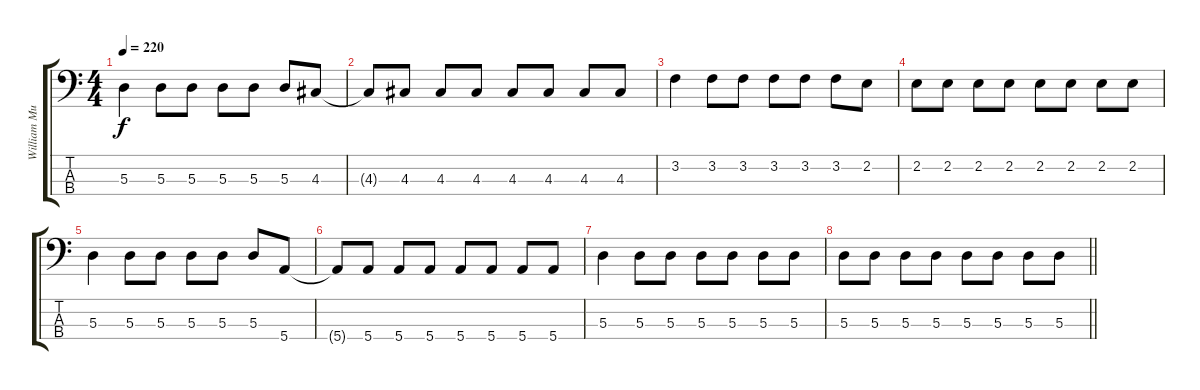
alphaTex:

\track ("William Murderface (Bass Guitar)" "William Mu") {instrument electricbassfinger}
\staff {score tabs}
\tuning (G2 D2 A1 E1) {hide}
\ts (4 4)
\tempo 220
\clef f4
\ks c
5.3.4{dy f} 5.3.8 5.3.8 5.3.8 5.3.8 5.3.8 4.3.8 |
4.3{t}.8 4.3.8 4.3.8 4.3.8 4.3.8 4.3.8 4.3.8 4.3.8 |
3.2.4 3.2.8 3.2.8 3.2.8 3.2.8 3.2.8 2.2.8 |
2.2.8 2.2.8 2.2.8 2.2.8 2.2.8 2.2.8 2.2.8 2.2.8 |
5.3.4 5.3.8 5.3.8 5.3.8 5.3.8 5.3.8 5.4.8 |
5.4{t}.8 5.4.8 5.4.8 5.4.8 5.4.8 5.4.8 5.4.8 5.4.8 |
5.3.4 5.3.8 5.3.8 5.3.8 5.3.8 5.3.8 5.3.8 |
\barLineRight lightlight
5.3.8 5.3.8 5.3.8 5.3.8 5.3.8 5.3.8 5.3.8 5.3.8
